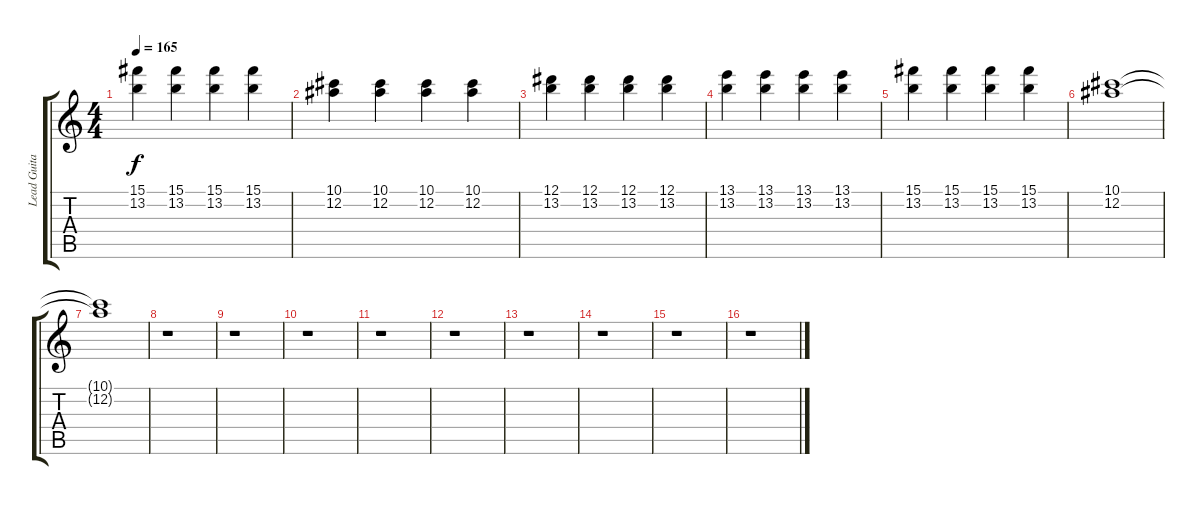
\track ("Lead Guitar (Clean)" "Lead Guita") {instrument electricguitarclean}
\staff {score tabs}
\tuning (Eb4 Bb3 Gb3 Db3 Ab2 Eb2) {hide}
\ts (4 4)
\tempo 165
\clef g2
\ks c
(15.1 13.2).4{dy f} (15.1 13.2).4 (15.1 13.2).4 (15.1 13.2).4 |
(10.1 12.2).4 (10.1 12.2).4 (10.1 12.2).4 (10.1 12.2).4 |
(12.1 13.2).4 (12.1 13.2).4 (12.1 13.2).4 (12.1 13.2).4 |
(13.1 13.2).4 (13.1 13.2).4 (13.1 13.2).4 (13.1 13.2).4 |
(15.1 13.2).4 (15.1 13.2).4 (15.1 13.2).4 (15.1 13.2).4 |
(10.1 12.2).1 |
(10.1{t} 12.2{t}).1 |
r.1 |
r.1 |
r.1 |
r.1 |
r.1 |
r.1 |
r.1 |
r.1 |
r.1
